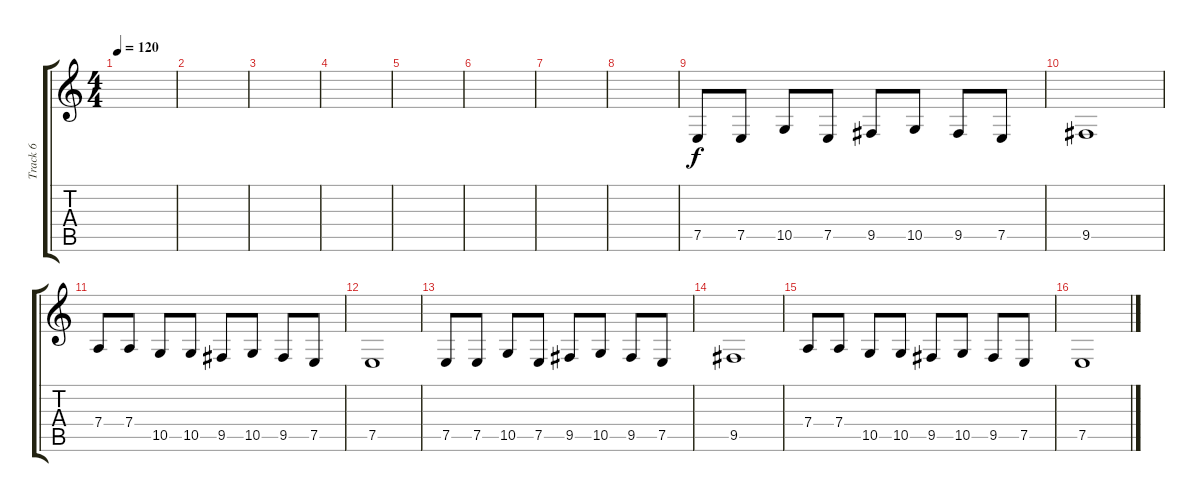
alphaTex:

\track ("Track 6" "Track 6") {instrument choiraahs}
\staff {score tabs}
\tuning (E4 B3 G3 D3 A2 E2) {hide}
\ts (4 4)
\tempo 120
\clef g2
\ks c
|
|
|
|
|
|
|
|
7.5.8 7.5.8 10.5.8 7.5.8 9.5.8 10.5.8 9.5.8 7.5.8 |
9.5.1 |
7.4.8 7.4.8 10.5.8 10.5.8 9.5.8 10.5.8 9.5.8 7.5.8 |
7.5.1 |
7.5.8 7.5.8 10.5.8 7.5.8 9.5.8 10.5.8 9.5.8 7.5.8 |
9.5.1 |
7.4.8 7.4.8 10.5.8 10.5.8 9.5.8 10.5.8 9.5.8 7.5.8 |
7.5.1
